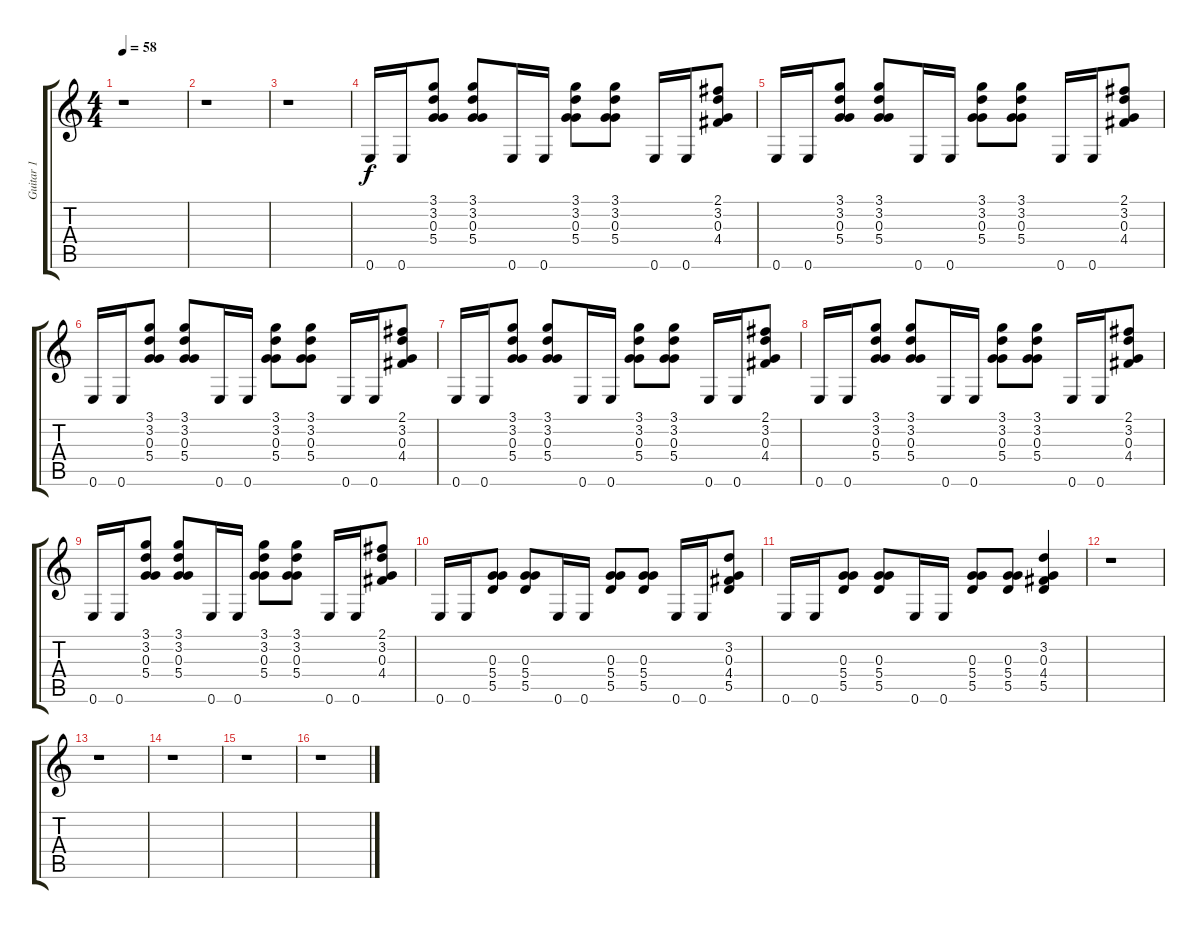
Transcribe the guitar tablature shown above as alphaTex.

\track ("Guitar 1" "Guitar 1") {instrument acousticguitarsteel}
\staff {score tabs}
\tuning (E4 B3 G3 D3 A2 E2) {hide}
\ts (4 4)
\tempo 58
\clef g2
\ks c
r.1{dy f} |
r.1 |
r.1 |
0.6.16 0.6.16 (3.1 3.2 0.3 5.4).8 (3.1 3.2 0.3 5.4).8 0.6.16 0.6.16 (3.1 3.2 0.3 5.4).8 (3.1 3.2 0.3 5.4).8 0.6.16 0.6.16 (2.1 3.2 0.3 4.4).8 |
0.6.16 0.6.16 (3.1 3.2 0.3 5.4).8 (3.1 3.2 0.3 5.4).8 0.6.16 0.6.16 (3.1 3.2 0.3 5.4).8 (3.1 3.2 0.3 5.4).8 0.6.16 0.6.16 (2.1 3.2 0.3 4.4).8 |
0.6.16 0.6.16 (3.1 3.2 0.3 5.4).8 (3.1 3.2 0.3 5.4).8 0.6.16 0.6.16 (3.1 3.2 0.3 5.4).8 (3.1 3.2 0.3 5.4).8 0.6.16 0.6.16 (2.1 3.2 0.3 4.4).8 |
0.6.16 0.6.16 (3.1 3.2 0.3 5.4).8 (3.1 3.2 0.3 5.4).8 0.6.16 0.6.16 (3.1 3.2 0.3 5.4).8 (3.1 3.2 0.3 5.4).8 0.6.16 0.6.16 (2.1 3.2 0.3 4.4).8 |
0.6.16 0.6.16 (3.1 3.2 0.3 5.4).8 (3.1 3.2 0.3 5.4).8 0.6.16 0.6.16 (3.1 3.2 0.3 5.4).8 (3.1 3.2 0.3 5.4).8 0.6.16 0.6.16 (2.1 3.2 0.3 4.4).8 |
0.6.16 0.6.16 (3.1 3.2 0.3 5.4).8 (3.1 3.2 0.3 5.4).8 0.6.16 0.6.16 (3.1 3.2 0.3 5.4).8 (3.1 3.2 0.3 5.4).8 0.6.16 0.6.16 (2.1 3.2 0.3 4.4).8 |
0.6.16 0.6.16 (0.3 5.4 5.5).8 (0.3 5.4 5.5).8 0.6.16 0.6.16 (0.3 5.4 5.5).8 (0.3 5.4 5.5).8 0.6.16 0.6.16 (3.2 0.3 4.4 5.5).8 |
0.6.16 0.6.16 (0.3 5.4 5.5).8 (0.3 5.4 5.5).8 0.6.16 0.6.16 (0.3 5.4 5.5).8 (0.3 5.4 5.5).8 (3.2 0.3 4.4 5.5).4 |
r.1 |
r.1 |
r.1 |
r.1 |
r.1
